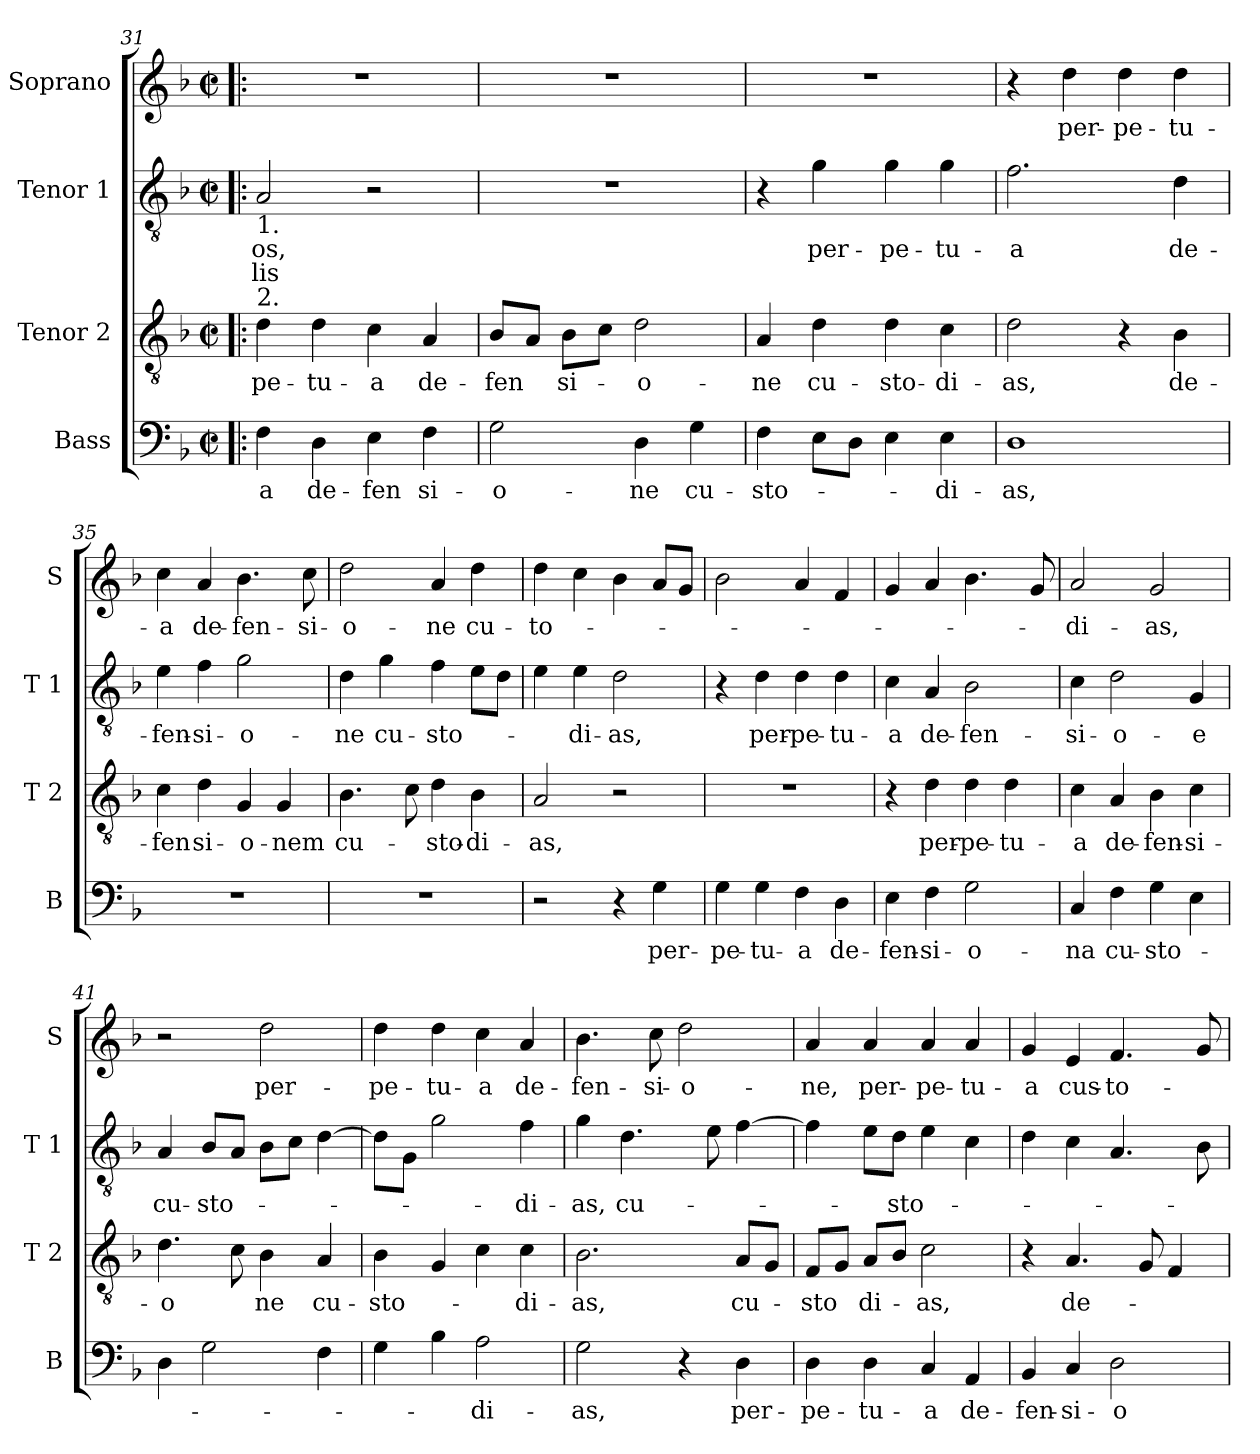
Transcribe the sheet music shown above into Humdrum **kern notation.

**kern	**text	**kern	**text	**kern	**text	**text	**kern	**text
*part4	*part4	*part3	*part3	*part2	*part2	*part2	*part1	*part1
*staff4	*staff4	*staff3	*staff3	*staff2	*staff2	*staff2	*staff1	*staff1
*I"Bass	*	*I"Tenor 2	*	*I"Tenor 1	*	*	*I"Soprano	*
*I'B	*	*I'T 2	*	*I'T 1	*	*	*I'S	*
!!LO:LB:g=z
*clefF4	*	*clefGv2	*	*clefGv2	*	*	*clefG2	*
*k[b-]	*	*k[b-]	*	*k[b-]	*	*	*k[b-]	*
*F:	*	*F:	*	*F:	*	*	*F:	*
*M2/2	*	*M2/2	*	*M2/2	*	*	*M2/2	*
*met(c|)	*	*met(c|)	*	*met(c|)	*	*	*met(c|)	*
=31!|:	=31!|:	=31!|:	=31!|:	=31!|:	=31!|:	=31!|:	=31!|:	=31!|:
!	!	!	!	!LO:TX:b:t=1.	!	!	!	!
!	!	!LO:TX:a:t=2.	!	!	!	!	!	!
4F\	-a	4d\	-pe-	2A/	-os,	lis	1r	.
4D\	de-	4d\	-tu-	.	.	.	.	.
4E\	-fen	4c\	-a	2r	.	.	.	.
4F\	si-	4A/	de-	.	.	.	.	.
=32	=32	=32	=32	=32	=32	=32	=32	=32
2G\	-o-	8B-/L	-fen	1r	.	.	1r	.
.	.	8A/J	.	.	.	.	.	.
.	.	8B-\L	si-	.	.	.	.	.
.	.	8c\J	.	.	.	.	.	.
4D\	-ne	2d\	-o-	.	.	.	.	.
4G\	cu-	.	.	.	.	.	.	.
=33	=33	=33	=33	=33	=33	=33	=33	=33
4F\	-sto-	4A/	-ne	4r	.	.	1r	.
8E\L	.	4d\	cu-	4g\	per-	.	.	.
8D\J	.	.	.	.	.	.	.	.
4E\	.	4d\	-sto-	4g\	-pe-	.	.	.
4E\	-di-	4c\	-di-	4g\	-tu-	.	.	.
=34	=34	=34	=34	=34	=34	=34	=34	=34
1D	-as,	2d\	-as,	2.f\	-a	.	4r	.
.	.	.	.	.	.	.	4dd\	per-
.	.	4r	.	.	.	.	4dd\	-pe-
.	.	4B-\	de-	4d\	de-	.	4dd\	-tu-
=35	=35	=35	=35	=35	=35	=35	=35	=35
1r	.	4c\	-fen	4e\	-fen-	.	4cc\	-a
.	.	4d\	si-	4f\	-si-	.	4a/	de-
.	.	4G/	-o-	2g\	-o-	.	4.b-\	-fen-
.	.	4G/	-nem	.	.	.	.	.
.	.	.	.	.	.	.	8cc\	-si-
=36	=36	=36	=36	=36	=36	=36	=36	=36
1r	.	4.B-\	cu-	4d\	-ne	.	2dd\	-o-
.	.	.	.	4g\	cu-	.	.	.
.	.	8c\	.	.	.	.	.	.
.	.	4d\	-sto-	4f\	-sto-	.	4a/	-ne
.	.	4B-\	-di-	8e\L	.	.	4dd\	cu-
.	.	.	.	8d\J	.	.	.	.
!!LO:PB:g=z
=37	=37	=37	=37	=37	=37	=37	=37	=37
2r	.	2A/	-as,	4e\	.	.	4dd\	-to-
.	.	.	.	4e\	-di-	.	4cc\	.
4r	.	2r	.	2d\	-as,	.	4b-\	.
4G\	per-	.	.	.	.	.	8a/L	.
.	.	.	.	.	.	.	8g/J	.
=38	=38	=38	=38	=38	=38	=38	=38	=38
4G\	-pe-	1r	.	4r	.	.	2b-\	.
4G\	-tu-	.	.	4d\	per-	.	.	.
4F\	-a	.	.	4d\	-pe-	.	4a/	.
4D\	de-	.	.	4d\	-tu-	.	4f/	.
=39	=39	=39	=39	=39	=39	=39	=39	=39
4E\	-fen-	4r	.	4c\	-a	.	4g/	.
4F\	-si-	4d\	per-	4A/	de-	.	4a/	.
2G\	-o-	4d\	-pe-	2B-\	-fen-	.	4.b-\	.
.	.	4d\	-tu-	.	.	.	.	.
.	.	.	.	.	.	.	8g/	.
=40	=40	=40	=40	=40	=40	=40	=40	=40
4C/	-na	4c\	-a	4c\	-si-	.	2a/	-di-
4F\	cu-	4A/	de-	2d\	-o-	.	.	.
4G\	-sto-	4B-\	-fen-	.	.	.	2g/	-as,
4E\	.	4c\	-si-	4G/	-e	.	.	.
=41	=41	=41	=41	=41	=41	=41	=41	=41
4D\	.	4.d\	-o	4A/	cu-	.	2r	.
2G\	.	.	.	8B-/L	-sto-	.	.	.
.	.	8c\	.	8A/J	.	.	.	.
.	.	4B-\	ne	8B-\L	.	.	2dd\	per-
.	.	.	.	8c\J	.	.	.	.
4F\	.	4A/	cu-	[4d\	.	.	.	.
=42	=42	=42	=42	=42	=42	=42	=42	=42
4G\	.	4B-\	-sto-	8d\L]	.	.	4dd\	-pe-
.	.	.	.	8G\J	.	.	.	.
4B-\	.	4G/	.	2g\	.	.	4dd\	-tu-
2A\	-di-	4c\	.	.	.	.	4cc\	-a
.	.	4c\	-di-	4f\	-di-	.	4a/	de-
!!LO:LB:g=z
=43	=43	=43	=43	=43	=43	=43	=43	=43
2G\	-as,	2.B-\	-as,	4g\	-as,	.	4.b-\	-fen-
.	.	.	.	4.d\	cu-	.	.	.
.	.	.	.	.	.	.	8cc\	-si-
4r	.	.	.	.	.	.	2dd\	-o-
.	.	.	.	8e\	.	.	.	.
4D\	per-	8A/L	cu-	[4f\	.	.	.	.
.	.	8G/J	.	.	.	.	.	.
=44	=44	=44	=44	=44	=44	=44	=44	=44
4D\	-pe-	8F/L	-sto	4f\]	.	.	4a/	-ne,
.	.	8G/J	.	.	.	.	.	.
4D\	-tu-	8A/L	di-	8e\L	.	.	4a/	per-
.	.	8B-/J	.	8d\J	-sto-	.	.	.
4C/	-a	2c\	-as,	4e\	.	.	4a/	-pe-
4AA/	de-	.	.	4c\	.	.	4a/	-tu-
=45	=45	=45	=45	=45	=45	=45	=45	=45
4BB-/	-fen-	4r	.	4d\	.	.	4g/	-a
4C/	-si-	4.A/	de-	4c\	.	.	4e/	cus-
2D\	-o-	.	.	4.A/	.	.	4.f/	-to-
.	.	8G/	.	.	.	.	.	.
.	.	4F/	.	.	.	.	.	.
.	.	.	.	8B-\	.	.	8g/	.
=	=	=	=	=	=	=	=	=
*-	*-	*-	*-	*-	*-	*-	*-	*-
